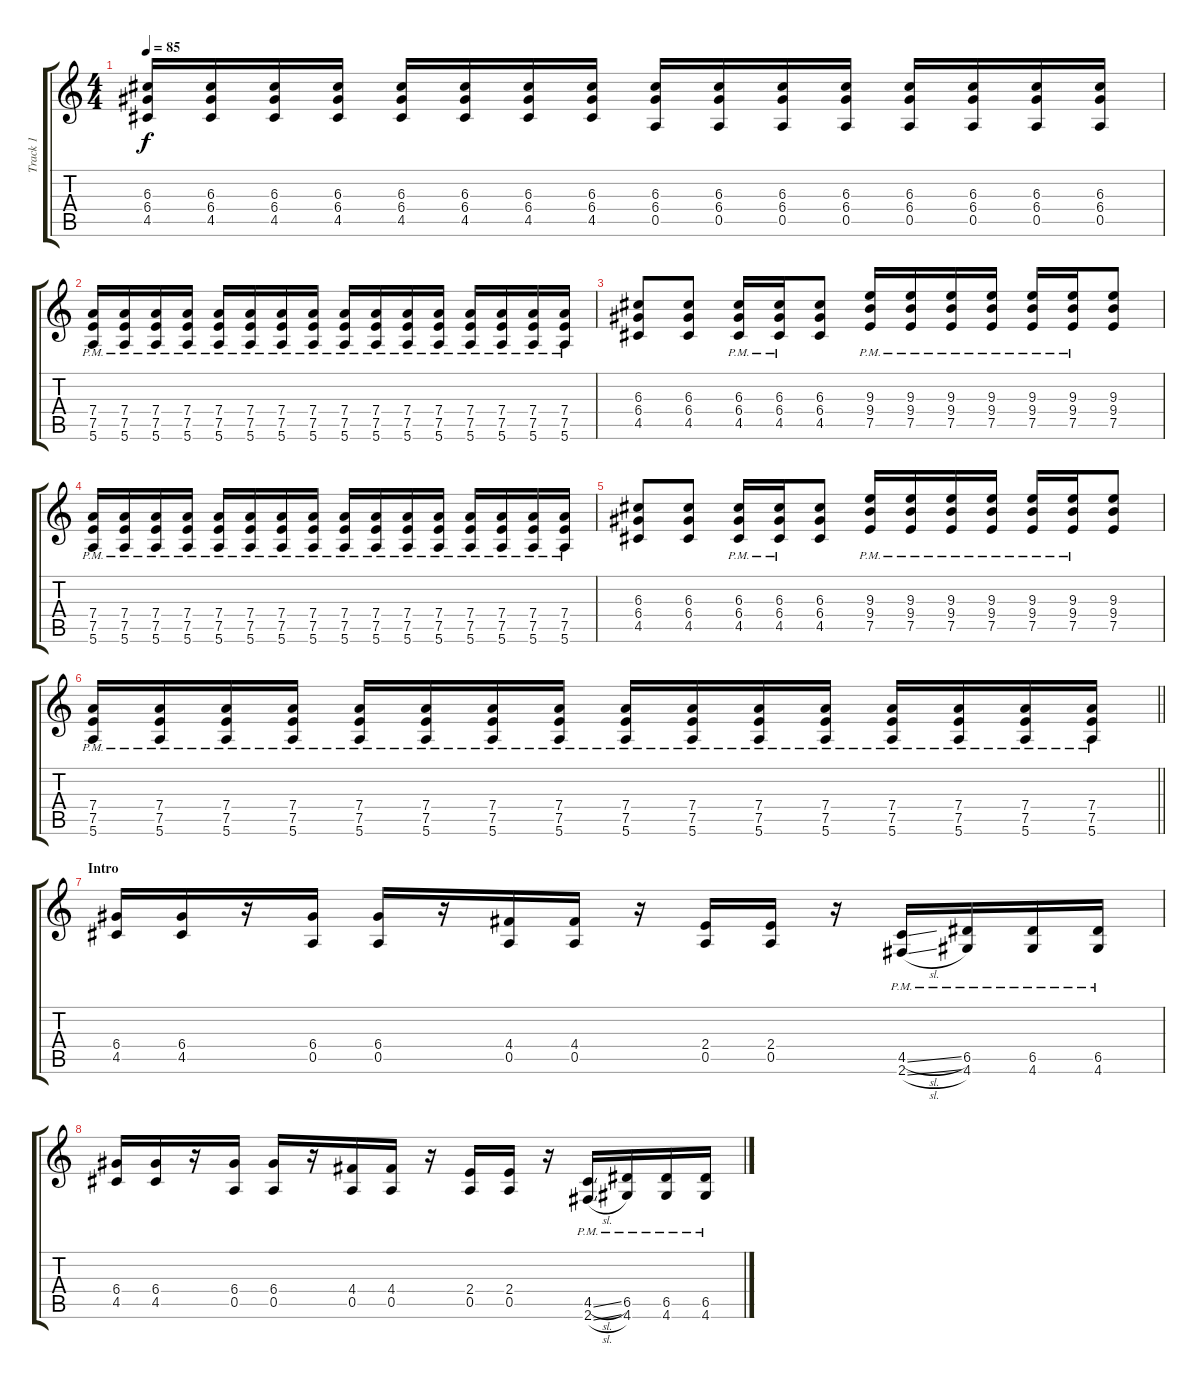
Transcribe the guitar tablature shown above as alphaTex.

\track ("Track 1" "Track 1") {instrument overdrivenguitar}
\staff {score tabs}
\tuning (E4 B3 G3 D3 A2 E2) {hide}
\ts (4 4)
\tempo 85
\clef g2
\ks c
(6.3 6.4 4.5).16{dy f} (6.3 6.4 4.5).16 (6.3 6.4 4.5).16 (6.3 6.4 4.5).16 (6.3 6.4 4.5).16 (6.3 6.4 4.5).16 (6.3 6.4 4.5).16 (6.3 6.4 4.5).16 (6.3 6.4 0.5).16 (6.3 6.4 0.5).16 (6.3 6.4 0.5).16 (6.3 6.4 0.5).16 (6.3 6.4 0.5).16 (6.3 6.4 0.5).16 (6.3 6.4 0.5).16 (6.3 6.4 0.5).16 |
(7.4{pm} 7.5{pm} 5.6{pm}).16 (7.4{pm} 7.5{pm} 5.6{pm}).16 (7.4{pm} 7.5{pm} 5.6{pm}).16 (7.4{pm} 7.5{pm} 5.6{pm}).16 (7.4{pm} 7.5{pm} 5.6{pm}).16 (7.4{pm} 7.5{pm} 5.6{pm}).16 (7.4{pm} 7.5{pm} 5.6{pm}).16 (7.4{pm} 7.5{pm} 5.6{pm}).16 (7.4{pm} 7.5{pm} 5.6{pm}).16 (7.4{pm} 7.5{pm} 5.6{pm}).16 (7.4{pm} 7.5{pm} 5.6{pm}).16 (7.4{pm} 7.5{pm} 5.6{pm}).16 (7.4{pm} 7.5{pm} 5.6{pm}).16 (7.4{pm} 7.5{pm} 5.6{pm}).16 (7.4{pm} 7.5{pm} 5.6{pm}).16 (7.4{pm} 7.5{pm} 5.6{pm}).16 |
(6.3 6.4 4.5).8 (6.3 6.4 4.5).8 (6.3{pm} 6.4{pm} 4.5{pm}).16 (6.3{pm} 6.4{pm} 4.5{pm}).16 (6.3 6.4 4.5).8 (9.3{pm} 9.4{pm} 7.5{pm}).16 (9.3{pm} 9.4{pm} 7.5{pm}).16 (9.3{pm} 9.4{pm} 7.5{pm}).16 (9.3{pm} 9.4{pm} 7.5{pm}).16 (9.3{pm} 9.4{pm} 7.5{pm}).16 (9.3{pm} 9.4{pm} 7.5{pm}).16 (9.3 9.4 7.5).8 |
(7.4{pm} 7.5{pm} 5.6{pm}).16 (7.4{pm} 7.5{pm} 5.6{pm}).16 (7.4{pm} 7.5{pm} 5.6{pm}).16 (7.4{pm} 7.5{pm} 5.6{pm}).16 (7.4{pm} 7.5{pm} 5.6{pm}).16 (7.4{pm} 7.5{pm} 5.6{pm}).16 (7.4{pm} 7.5{pm} 5.6{pm}).16 (7.4{pm} 7.5{pm} 5.6{pm}).16 (7.4{pm} 7.5{pm} 5.6{pm}).16 (7.4{pm} 7.5{pm} 5.6{pm}).16 (7.4{pm} 7.5{pm} 5.6{pm}).16 (7.4{pm} 7.5{pm} 5.6{pm}).16 (7.4{pm} 7.5{pm} 5.6{pm}).16 (7.4{pm} 7.5{pm} 5.6{pm}).16 (7.4{pm} 7.5{pm} 5.6{pm}).16 (7.4{pm} 7.5{pm} 5.6{pm}).16 |
(6.3 6.4 4.5).8 (6.3 6.4 4.5).8 (6.3{pm} 6.4{pm} 4.5{pm}).16 (6.3{pm} 6.4{pm} 4.5{pm}).16 (6.3 6.4 4.5).8 (9.3{pm} 9.4{pm} 7.5{pm}).16 (9.3{pm} 9.4{pm} 7.5{pm}).16 (9.3{pm} 9.4{pm} 7.5{pm}).16 (9.3{pm} 9.4{pm} 7.5{pm}).16 (9.3{pm} 9.4{pm} 7.5{pm}).16 (9.3{pm} 9.4{pm} 7.5{pm}).16 (9.3 9.4 7.5).8 |
\barLineRight lightlight
(7.4{pm} 7.5{pm} 5.6{pm}).16 (7.4{pm} 7.5{pm} 5.6{pm}).16 (7.4{pm} 7.5{pm} 5.6{pm}).16 (7.4{pm} 7.5{pm} 5.6{pm}).16 (7.4{pm} 7.5{pm} 5.6{pm}).16 (7.4{pm} 7.5{pm} 5.6{pm}).16 (7.4{pm} 7.5{pm} 5.6{pm}).16 (7.4{pm} 7.5{pm} 5.6{pm}).16 (7.4{pm} 7.5{pm} 5.6{pm}).16 (7.4{pm} 7.5{pm} 5.6{pm}).16 (7.4{pm} 7.5{pm} 5.6{pm}).16 (7.4{pm} 7.5{pm} 5.6{pm}).16 (7.4{pm} 7.5{pm} 5.6{pm}).16 (7.4{pm} 7.5{pm} 5.6{pm}).16 (7.4{pm} 7.5{pm} 5.6{pm}).16 (7.4{pm} 7.5{pm} 5.6{pm}).16 |
\section ("" "Intro")
(6.4 4.5).16 (6.4 4.5).16 r.16 (6.4 0.5).16 (6.4 0.5).16 r.16 (4.4 0.5).16 (4.4 0.5).16 r.16 (2.4 0.5).16 (2.4 0.5).16 r.16 (4.5{sl pm} 2.6{sl pm}).16 (6.5{pm} 4.6{pm}).16 (6.5{pm} 4.6{pm}).16 (6.5{pm} 4.6{pm}).16 |
(6.4 4.5).16 (6.4 4.5).16 r.16 (6.4 0.5).16 (6.4 0.5).16 r.16 (4.4 0.5).16 (4.4 0.5).16 r.16 (2.4 0.5).16 (2.4 0.5).16 r.16 (4.5{sl pm} 2.6{sl pm}).16 (6.5{pm} 4.6{pm}).16 (6.5{pm} 4.6{pm}).16 (6.5{pm} 4.6{pm}).16
